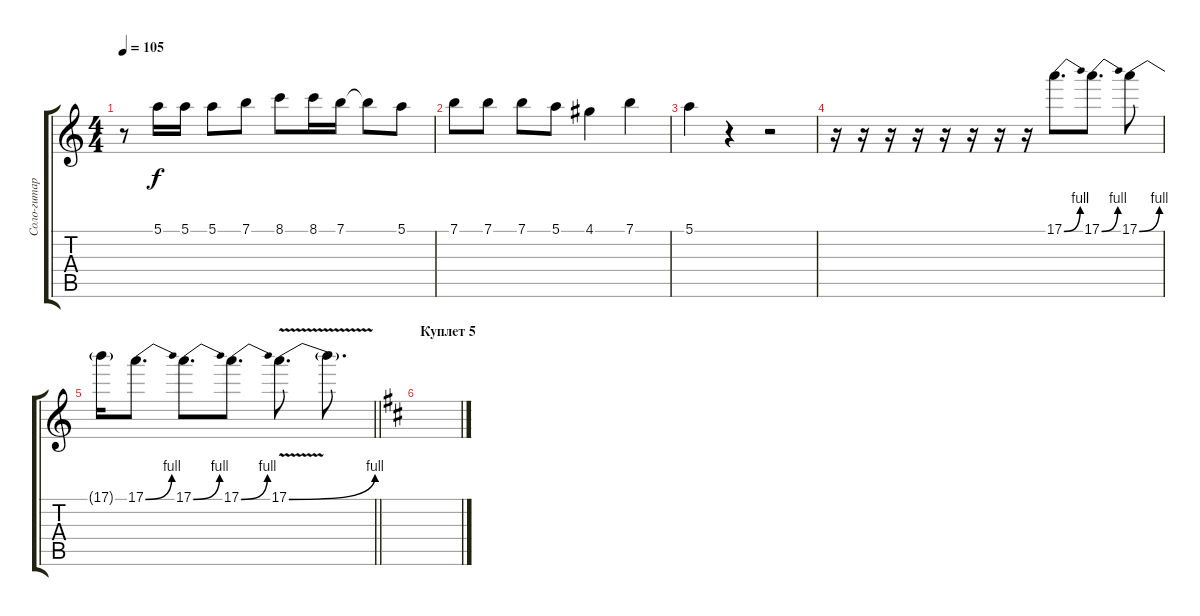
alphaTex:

\track ("Соло-гитара" "Соло-гитар") {instrument distortionguitar}
\staff {score tabs}
\tuning (E4 B3 G3 D3 A2 E2) {hide}
\ts (4 4)
\tempo 105
\clef g2
\ks aminor
r.8{dy f} 5.1.16 5.1.16 5.1.8 7.1.8 8.1.8 8.1.16 7.1.16 7.1{t}.8 5.1.8 |
7.1.8 7.1.8 7.1.8 5.1.8 4.1.4 7.1.4 |
5.1.4 r.4 r.2 |
r.16 r.16 r.16 r.16 r.16 r.16 r.16 r.16 17.1{be (bend 0 0 60 4)}.8{d} 17.1{be (bend 0 0 60 4)}.8{d} 17.1{be (bend 0 0 60 4)}.8 |
\barLineRight lightlight
17.1{t}.16 17.1{be (bend 0 0 60 4)}.8{d} 17.1{be (bend 0 0 60 4)}.8{d} 17.1{be (bend 0 0 60 4)}.8{d} 17.1{be (bend 0 0 60 4) v}.8{d} 17.1{t}.8{d} |
\section ("" "Куплет 5")
\ks bminor
